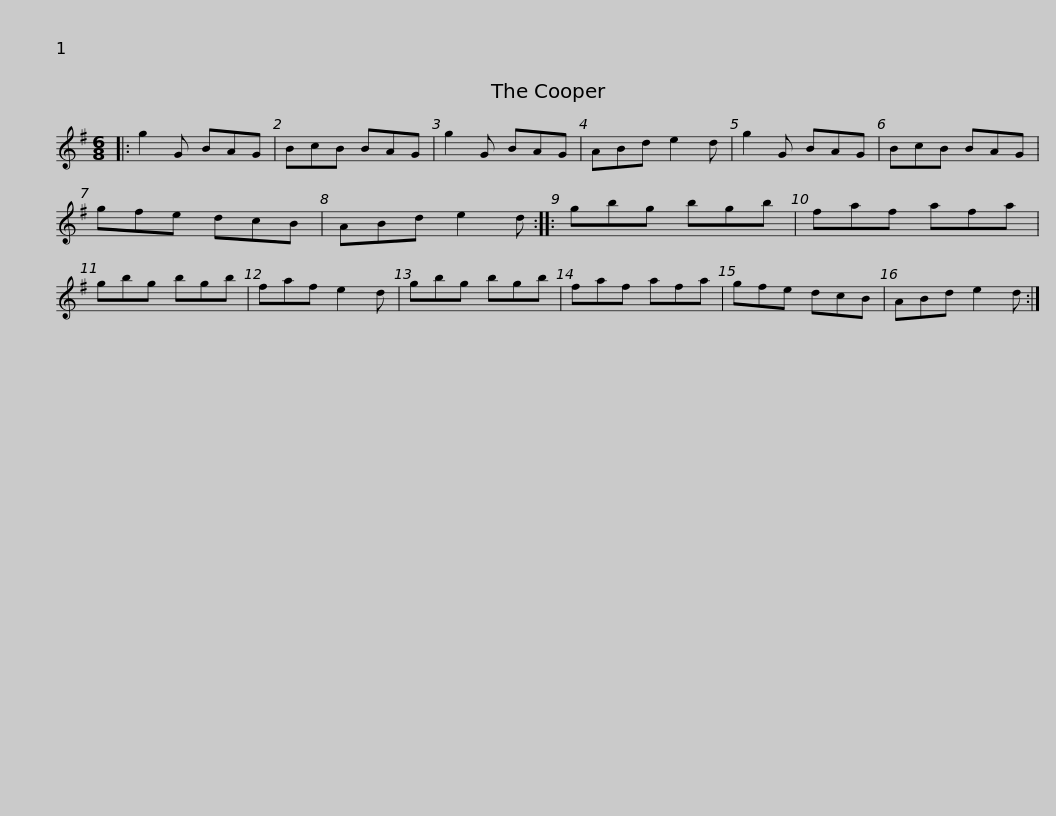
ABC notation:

X:1
L:1/8
M:6/8
I:linebreak $
K:G
V:1 treble
V:1
|: g2 G BAG | BcB BAG | g2 G BAG | ABd e2 d | g2 G BAG | %5
 BcB BAG | gfe dcB |$ ABd e2 d :: gbg bgb | faf afa | %10
 gbg bgb | faf e2 d | gbg bgb | faf afa |$ gfe dcB | %15
 ABd e2 d :| %16
